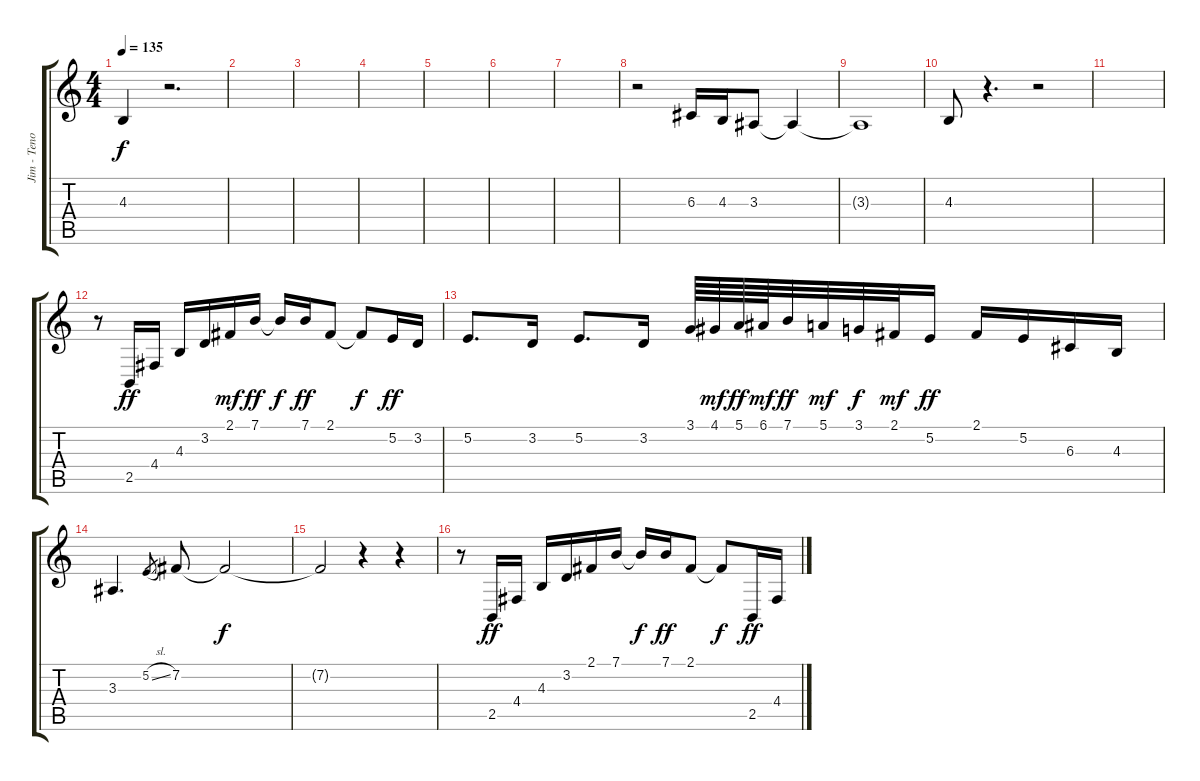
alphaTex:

\track ("Jim - Tenor Sax" "Jim - Teno") {instrument tenorsax}
\staff {score tabs}
\tuning (E4 B3 G3 D3 A2 E2) {hide}
\ts (4 4)
\tempo 135
\clef g2
\ks c
4.3.4{dy f} r.2{d} |
|
|
|
|
|
|
r.2 6.3.16 4.3.16 3.3.8 3.3{t}.4 |
3.3{t}.1 |
4.3.8 r.4{d} r.2 |
|
r.8 2.5.16{dy ff} 4.4.16 4.3.16 3.2.16 2.1.16{dy mf} 7.1.16{dy ff} 7.1{t}.16{dy f} 7.1.16{dy ff} 2.1.8 2.1{t}.8{dy f} 5.2.16{dy ff} 3.2.16 |
5.2.8{d} 3.2.16 5.2.8{d} 3.2.16 3.1.64 4.1.64{dy mf} 5.1.64{dy ff} 6.1.64{dy mf} 7.1.32{dy ff} 5.1.32{dy mf} 3.1.32{dy f} 2.1.32{dy mf} 5.2.16{dy ff} 2.1.16 5.2.16 6.3.16 4.3.16 |
3.3.4{d} 5.2{sl}.8{gr} 7.2.8 7.2{t}.2{dy f} |
7.2{t}.2{volume 2} r.4 r.4{volume 15} |
r.8 2.5.16{dy ff} 4.4.16 4.3.16 3.2.16 2.1.16 7.1.16 7.1{t}.16{dy f} 7.1.16{dy ff} 2.1.8 2.1{t}.8{dy f} 2.5.16{dy ff} 4.4.16
